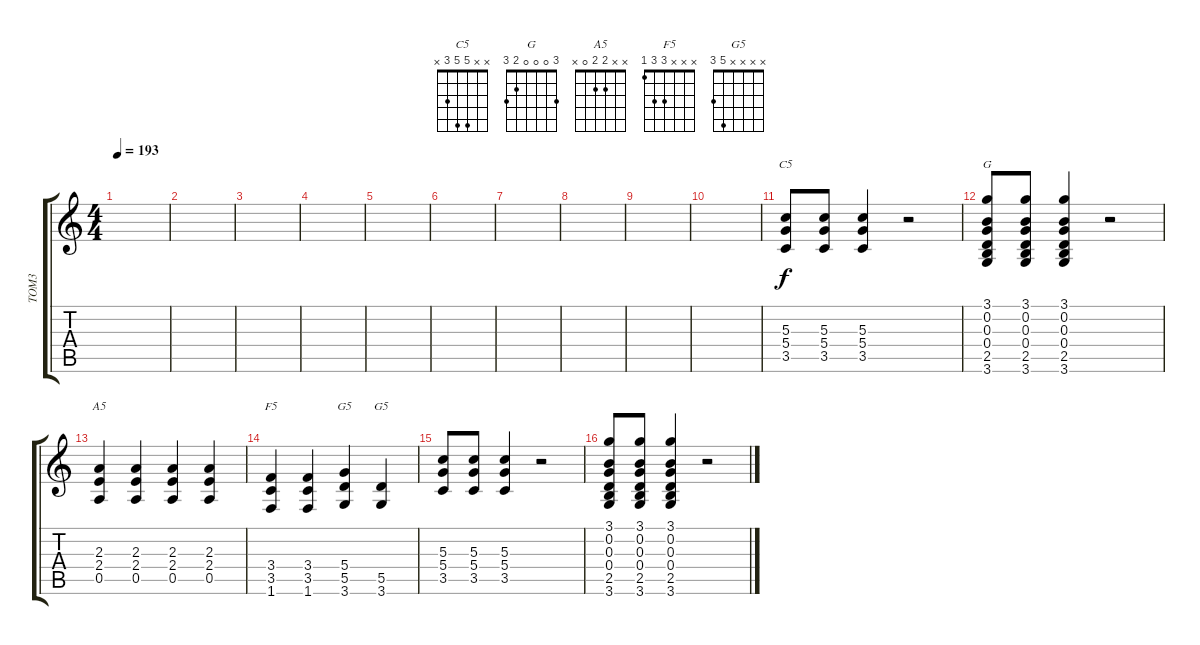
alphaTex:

\track ("TOM3" "TOM3") {instrument distortionguitar}
\staff {score tabs}
\tuning (E4 B3 G3 D3 A2 E2) {hide}
\chord ("C5" x x 5 5 3 x)
\chord ("G" 3 0 0 0 2 3)
\chord ("A5" x x 2 2 0 x)
\chord ("F5" x x x 3 3 1)
\chord ("G5" x x x 5 5 3)
\chord ("G5" x x x x 5 3)
\ts (4 4)
\tempo 193
\clef g2
\ks c
|
|
|
|
|
|
|
|
|
|
(5.3 5.4 3.5).8{ch "C5"} (5.3 5.4 3.5).8 (5.3 5.4 3.5).4 r.2 |
(3.1 0.2 0.3 0.4 2.5 3.6).8{ch "G"} (3.1 0.2 0.3 0.4 2.5 3.6).8 (3.1 0.2 0.3 0.4 2.5 3.6).4 r.2 |
(2.3 2.4 0.5).4{ch "A5"} (2.3 2.4 0.5).4 (2.3 2.4 0.5).4 (2.3 2.4 0.5).4 |
(3.4 3.5 1.6).4{ch "F5"} (3.4 3.5 1.6).4 (5.4 5.5 3.6).4{ch "G5"} (5.5 3.6).4{ch "G5"} |
(5.3 5.4 3.5).8 (5.3 5.4 3.5).8 (5.3 5.4 3.5).4 r.2 |
(3.1 0.2 0.3 0.4 2.5 3.6).8 (3.1 0.2 0.3 0.4 2.5 3.6).8 (3.1 0.2 0.3 0.4 2.5 3.6).4 r.2
